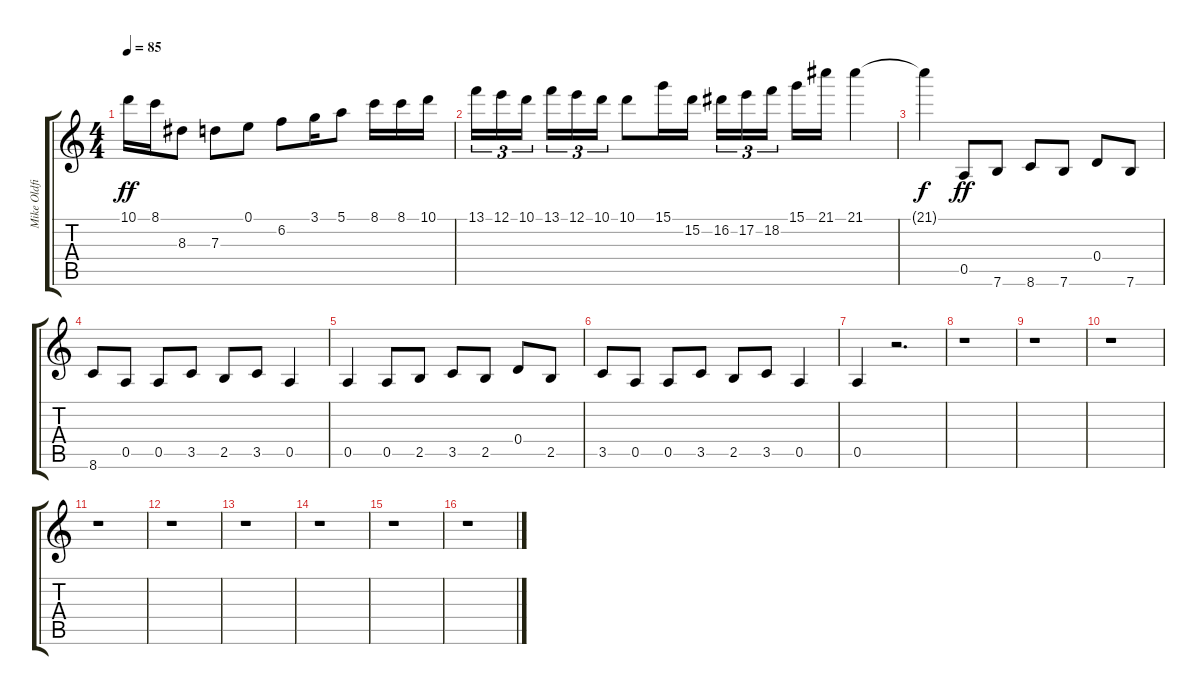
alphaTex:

\track ("Mike Oldfield" "Mike Oldfi") {instrument distortionguitar}
\staff {score tabs}
\tuning (E4 B3 G3 D3 A2 E2) {hide}
\ts (4 4)
\tempo 85
\clef g2
\ks c
10.1.16{dy ff} 8.1.16 8.3.8 7.3.8 0.1.8 6.2.8 3.1.16 5.1.8 8.1.16 8.1.16 10.1.16 |
13.1.16{tu (3 2)} 12.1.16{tu (3 2)} 10.1.16{tu (3 2)} 13.1.16{tu (3 2)} 12.1.16{tu (3 2)} 10.1.16{tu (3 2)} 10.1.8 15.1.16 15.2.16 16.2.16{tu (3 2)} 17.2.16{tu (3 2)} 18.2.16{tu (3 2)} 15.1.16 21.1.16 21.1.4 |
21.1{t}.4{dy f} 0.5.8{dy ff} 7.6.8 8.6.8 7.6.8 0.4.8 7.6.8 |
8.6.8 0.5.8 0.5.8 3.5.8 2.5.8 3.5.8 0.5.4 |
0.5.4 0.5.8 2.5.8 3.5.8 2.5.8 0.4.8 2.5.8 |
3.5.8 0.5.8 0.5.8 3.5.8 2.5.8 3.5.8 0.5.4 |
0.5.4 r.2{d} |
r.1 |
r.1 |
r.1 |
r.1 |
r.1 |
r.1 |
r.1 |
r.1 |
r.1
